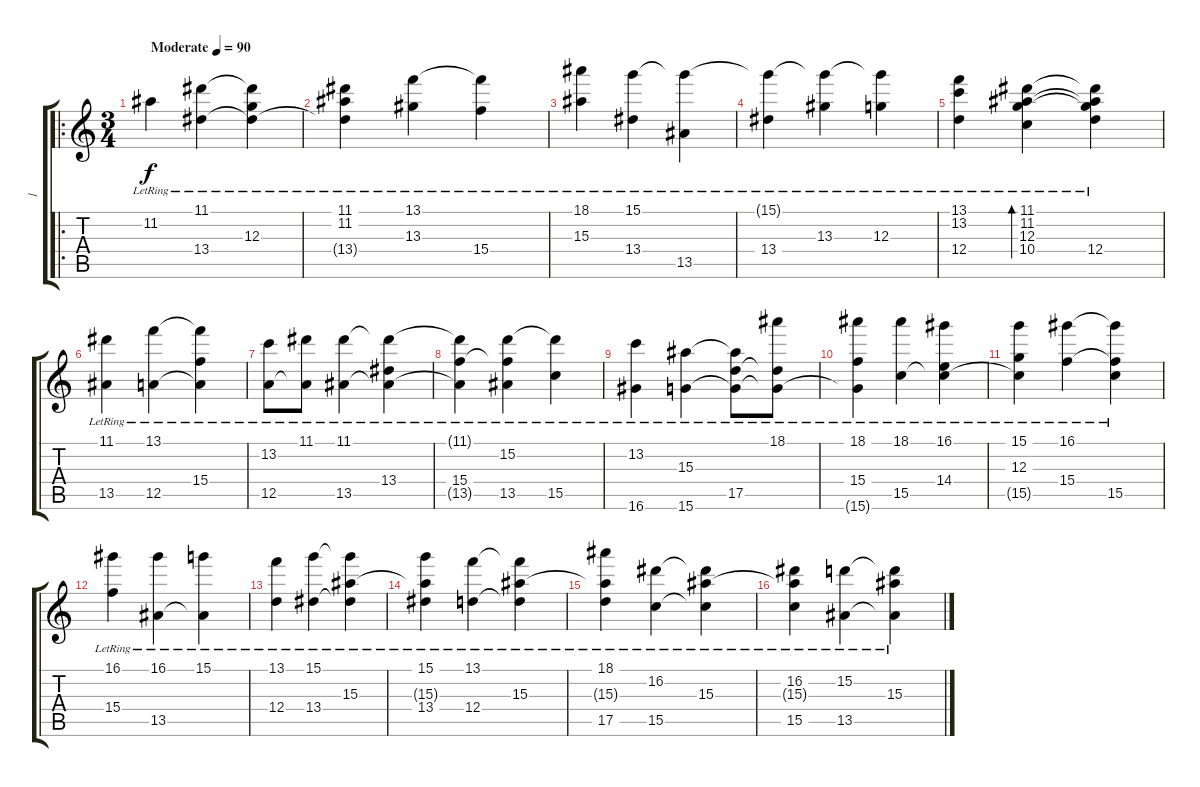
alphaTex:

\track ("1" "1") {instrument vibraphone}
\staff {score tabs}
\tuning (E5 B4 G4 D4 A3 E3) {hide}
\ro
\ts (3 4)
\tempo (90 "Moderate")
\clef g2
\ks c
11.2{lr}.4{dy f instrument vibraphone} (11.1{lr} 13.4{lr}).4 (11.1{t} 12.3{lr} 13.4{t}).4 |
(11.1{lr} 11.2{lr} 13.4{t}).4 (13.1{lr} 13.3{lr}).4 (13.1{t} 15.4{lr}).4 |
(18.1{lr} 15.3{lr}).4 (15.1{lr} 13.4{lr}).4 (15.1{t} 13.5{lr}).4 |
(15.1{t} 13.4{lr}).4 (15.1{t} 13.3{lr}).4 (15.1{t} 12.3{lr}).4 |
(13.1{lr} 13.2{lr} 12.4{lr}).4 (11.1{lr} 11.2{lr} 12.3{lr} 10.4{lr}).4{bd 60} (11.1{t} 11.2{t} 12.3{t} 12.4{lr}).4 |
(11.1{lr} 13.5{lr}).4 (13.1{lr} 12.5{lr}).4 (13.1{t} 15.4{lr} 12.5{t}).4 |
(13.2{lr} 12.5{lr}).8 (11.1{lr} 12.5{t}).8 (11.1{lr} 13.5{lr}).4 (11.1{t} 13.4{lr} 13.5{t}).4 |
(11.1{t} 15.4{lr} 13.5{t}).4 (15.2{lr} 15.4{t} 13.5{lr}).4 (15.2{t} 15.5{lr}).4 |
(13.2{lr} 16.6{lr}).4 (15.3{lr} 15.6{lr}).4 (15.3{t} 17.5{lr} 15.6{t}).8 (18.1{lr} 17.5{t} 15.6{t}).8 |
(18.1{lr} 15.4{lr} 15.6{t}).4 (18.1{lr} 15.5{lr}).4 (16.1{lr} 14.4{lr} 15.5{t}).4 |
(15.1{lr} 12.3{lr} 15.5{t}).4 (16.1{lr} 15.4{lr}).4 (16.1{t} 15.4{t} 15.5{lr}).4 |
(16.1{lr} 15.4{lr}).4 (16.1{lr} 13.5{lr}).4 (15.1{lr} 13.5{t}).4 |
(13.1{lr} 12.4{lr}).4 (15.1{lr} 13.4{lr}).4 (15.1{t} 15.3{lr} 13.4{t}).4 |
(15.1{lr} 15.3{t} 13.4{lr}).4 (13.1{lr} 12.4{lr}).4 (13.1{t} 15.3{lr} 12.4{t}).4 |
(18.1{lr} 15.3{t} 17.5{lr}).4 (16.2{lr} 15.5{lr}).4 (16.2{t} 15.3{lr} 15.5{t}).4 |
(16.2{lr} 15.3{t} 15.5{lr}).4 (15.2{lr} 13.5{lr}).4 (15.2{t} 15.3{lr} 13.5{t}).4
